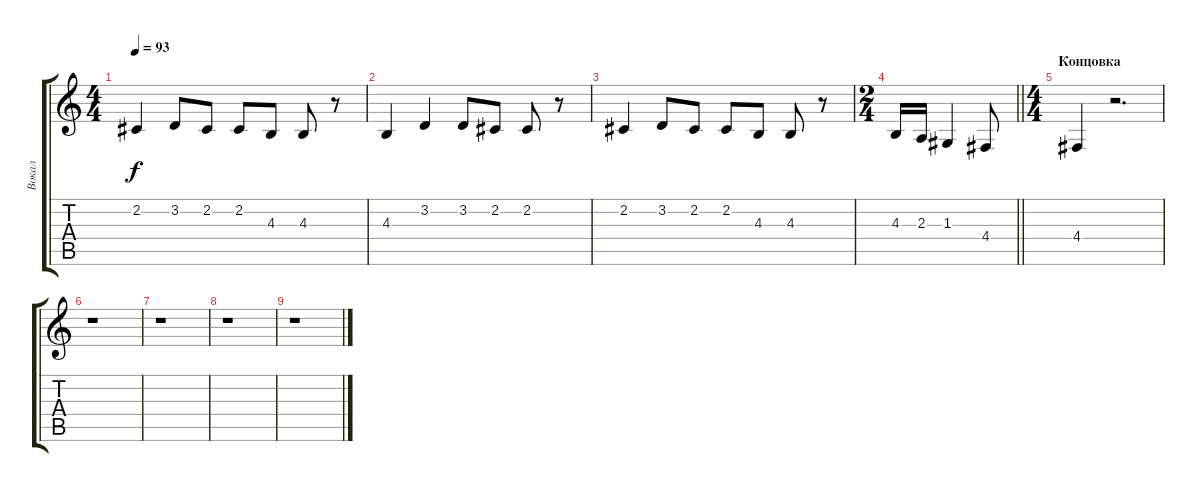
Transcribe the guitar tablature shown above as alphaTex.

\track ("Вокал" "Вокал") {instrument tenorsax}
\staff {score tabs}
\tuning (E4 B3 G3 D3 A2 E2) {hide}
\ts (4 4)
\tempo 93
\clef g2
\ks c
2.2.4{dy f} 3.2.8 2.2.8 2.2.8 4.3.8 4.3.8 r.8 |
4.3.4 3.2.4 3.2.8 2.2.8 2.2.8 r.8 |
2.2.4 3.2.8 2.2.8 2.2.8 4.3.8 4.3.8 r.8 |
\ts (2 4)
\barLineRight lightlight
4.3.16 2.3.16 1.3.4 4.4.8 |
\ts (4 4)
\section ("" "Концовка")
4.4.4 r.2{d} |
r.1 |
r.1 |
r.1 |
r.1
